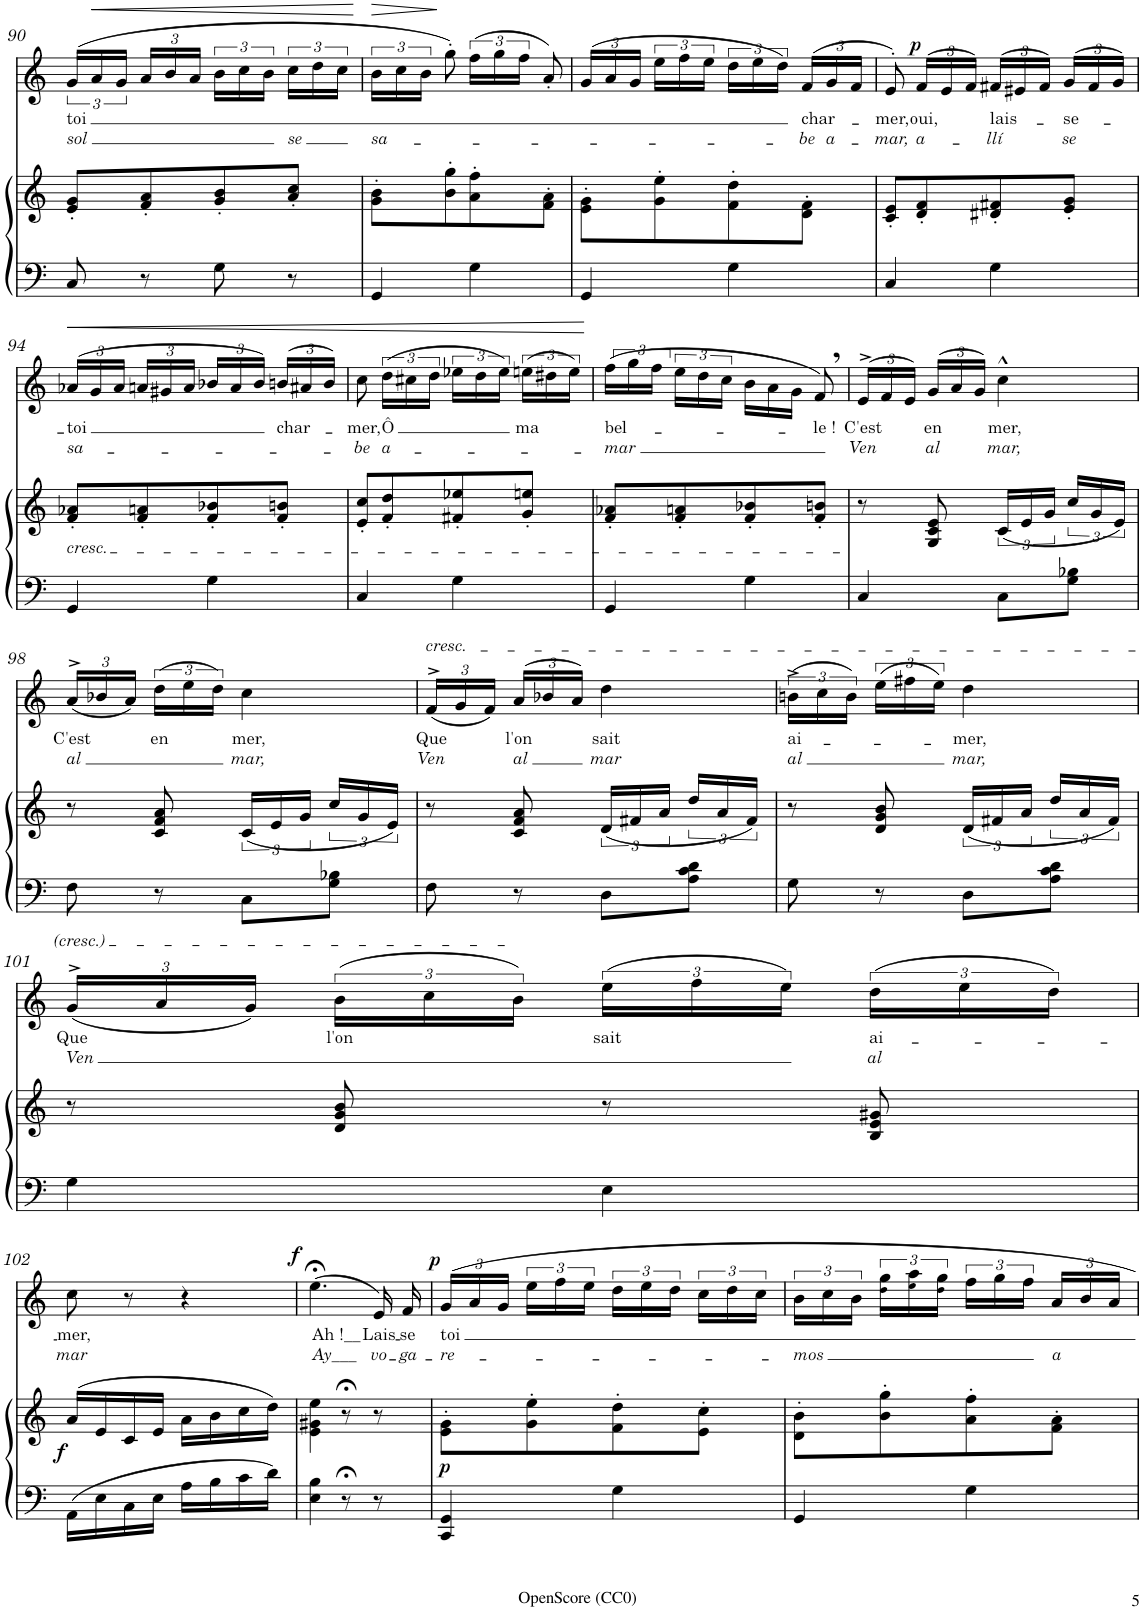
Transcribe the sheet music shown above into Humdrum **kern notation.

**kern	**kern	**dynam	**kern	**text	**text	**dynam
*part2	*part2	*part2	*part1	*part1	*part1	*part1
*staff3	*staff2	*staff2/3	*staff1	*staff1	*staff1	*staff1
*I"Piano	*	*	*I"Chant Voice	*	*	*
*I'Pno	*	*	*	*	*	*
!!LO:PB:g=z
*clefF4	*clefG2	*	*clefG2	*	*	*
*k[]	*k[]	*	*k[]	*	*	*
*M2/4	*M2/4	*	*M2/4	*	*	*
=90	=90	=90	=90	=90	=90	=90
!	!	!	!	!LO:LY:b	!LO:LY:b	!
8C/	8e/' 8g/'L	.	(24g/LL	-toi	-sol	.
!	!	!	!	!	!	!LO:HP:b
.	.	.	24a/	.	.	<
.	.	.	24g/JJ	.	.	.
*	*	*	*Xbrackettup	*	*	*
8r	8f/' 8a/'	.	24a/LL	.	.	.
.	.	.	24b/	.	.	.
.	.	.	24a/JJ	.	.	.
*	*	*	*brackettup	*	*	*
8G\	8g/' 8b/'	.	24b\LL	.	.	.
.	.	.	24cc\	.	.	.
.	.	.	24b\JJ	.	.	.
!	!	!	!	!	!LO:LY:b	!
8r	8a/' 8cc/'J	.	24cc\LL	.	se	.
.	.	.	24dd\	.	.	.
.	.	.	24cc\JJ	.	.	.
.	.	.	.	.	.	[
=91	=91	=91	=91	=91	=91	=91
!	!	!	!	!	!LO:LY:b	!LO:HP:b
4GG/	8g\' 8b\'L	.	24b\LL	.	sa-	>
.	.	.	24cc\	.	.	.
.	.	.	24b\JJ	.	.	.
.	8b\' 8gg\'	.	8gg'\)	.	.	]
4G\	8a\' 8ff\'	.	(24ff\LL	.	.	.
.	.	.	24gg\	.	.	.
.	.	.	24ff\JJ	.	.	.
.	8f\' 8a\'J	.	8a'/)	.	.	.
=92	=92	=92	=92	=92	=92	=92
*	*	*	*Xbrackettup	*	*	*
4GG/	8e\' 8g\'L	.	(24g/LL	.	.	.
.	.	.	24a/	.	.	.
.	.	.	24g/JJ	.	.	.
*	*	*	*brackettup	*	*	*
.	8g\' 8ee\'	.	24ee\LL	.	.	.
.	.	.	24ff\	.	.	.
.	.	.	24ee\JJ	.	.	.
4G\	8f\' 8dd\'	.	24dd\LL	.	.	.
.	.	.	24ee\	.	.	.
.	.	.	24dd\JJ)	.	.	.
*	*	*	*Xbrackettup	*	*	*
!	!	!	!	!LO:LY:b	!LO:LY:b	!
.	8d\' 8f\'J	.	(>24f/LL	char-	-be	.
!	!	!	!	!	!LO:LY:b	!
.	.	.	24g/	.	a-	.
.	.	.	24f/JJ	.	.	.
=93	=93	=93	=93	=93	=93	=93
!	!	!	!	!LO:LY:b	!LO:LY:b	!
4C/	8c/' 8e/'L	.	8e'>/)	-mer,	-mar,	.
!	!	!	!	!LO:LY:b	!LO:LY:b	!LO:DY:a
.	8d/' 8f/'	.	(>24f/LL	oui,	a-	p
.	.	.	24e/	.	.	.
.	.	.	24f/JJ)	.	.	.
!	!	!	!	!LO:LY:b	!LO:LY:b	!
4G\	8d#X/' 8f#X/'	.	(>24f#X/LL	lais-	-llí	.
.	.	.	24e#X/	.	.	.
.	.	.	24f#/JJ)	.	.	.
!	!	!	!	!LO:LY:b	!LO:LY:b	!
.	8e/' 8g/'J	.	(>24g/LL	-se-	se	.
.	.	.	24f#/	.	.	.
.	.	.	24g/JJ)	.	.	.
!!LO:LB:g=z
=94	=94	=94	=94	=94	=94	=94
!	!LO:TX:b:i:t=cresc.	!	!	!	!	!
!	!	!	!	!LO:LY:b	!LO:LY:b	!LO:HP:b
4GG/	8f/' 8a-X/'L	.	(>24a-X/LL	-toi	-sa-	<
.	.	.	24g/	.	.	.
.	.	.	24a-/JJ	.	.	.
.	8f/' 8an/'	.	24an/LL	.	.	.
.	.	.	24g#X/	.	.	.
.	.	.	24a/JJ	.	.	.
4G\	8f/' 8b-X/'	.	24b-X/LL	.	.	.
.	.	.	24a/	.	.	.
.	.	.	24b-/JJ)	.	.	.
!	!	!	!	!LO:LY:b	!	!
.	8f/' 8bn/'J	.	(>24bn/LL	char-	.	.
.	.	.	24a#X/	.	.	.
.	.	.	24b/JJ)	.	.	.
=95	=95	=95	=95	=95	=95	=95
!	!	!	!	!LO:LY:b	!LO:LY:b	!
4C/	8e/' 8cc/'L	.	8cc\	-mer,	-be	.
*	*	*	*brackettup	*	*	*
!	!	!	!	!LO:LY:b	!LO:LY:b	!
.	8f/'< 8dd/'<	.	(24dd\LL	-Ô	a-	.
.	.	.	24cc#X\	.	.	.
.	.	.	24dd\JJ	.	.	.
4G\	8f#X/' 8ee-X/'	.	24ee-X\LL	.	.	.
.	.	.	24dd\	.	.	.
.	.	.	24ee-\JJ)	.	.	.
!	!	!	!	!LO:LY:b	!	!
.	8g/' 8een/'J	.	(24een\LL	ma	.	.
.	.	.	24dd#X\	.	.	.
.	.	.	24ee\JJ)	.	.	.
.	.	.	.	.	.	[
=96	=96	=96	=96	=96	=96	=96
!	!	!	!	!LO:LY:b	!LO:LY:b	!
4GG/	8f/' 8a-X/'L	.	(24ff\LL	bel-	-mar	.
.	.	.	24gg\	.	.	.
.	.	.	24ff\JJ	.	.	.
.	8f/' 8an/'	.	24ee\LL	.	.	.
.	.	.	24dd\	.	.	.
.	.	.	24cc\JJ	.	.	.
4G\	8f/' 8b-X/'	.	24b\LL	.	.	.
.	.	.	24a\	.	.	.
.	.	.	24g\JJ	.	.	.
!	!	!	!	!LO:LY:b	!	!
.	8f/' 8bn/'J	.	8f,/)	-le !	.	.
=97	=97	=97	=97	=97	=97	=97
*	*	*	*Xbrackettup	*	*	*
!	!	!	!	!LO:LY:b	!LO:LY:b	!
4C/	8r	.	(>24e^>/LL	C'est	Ven	.
.	.	.	24f/	.	.	.
.	.	.	24e/JJ)	.	.	.
!	!	!	!	!LO:LY:b	!LO:LY:b	!
.	8G/ 8c/ 8e/	.	(>24g/LL	en	al	.
.	.	.	24a/	.	.	.
.	.	.	24g/JJ)	.	.	.
!	!	!	!	!LO:LY:b	!LO:LY:b	!
8C\L	(24c/LL	.	4cc^^\	mer,	mar,	.
.	24e/	.	.	.	.	.
.	24g/JJ	.	.	.	.	.
8G\ 8B-X\J	24cc/LL	.	.	.	.	.
.	24g/	.	.	.	.	.
.	24e/JJ)	.	.	.	.	.
!!LO:LB:g=z
=98	=98	=98	=98	=98	=98	=98
!	!	!	!	!LO:LY:b	!LO:LY:b	!
8F\	8r	.	(<24a^>/LL	C'est	al	.
.	.	.	24b-X/	.	.	.
.	.	.	24a/JJ)	.	.	.
*	*	*	*brackettup	*	*	*
!	!	!	!	!LO:LY:b	!	!
8r	8c/ 8f/ 8a/	.	(>24dd\LL	en	.	.
.	.	.	24ee\	.	.	.
.	.	.	24dd\JJ)	.	.	.
!	!	!	!	!LO:LY:b	!LO:LY:b	!
8C\L	(24c/LL	.	4cc\	mer,	mar,	.
.	24e/	.	.	.	.	.
.	24g/JJ	.	.	.	.	.
8G\ 8B-X\J	24cc/LL	.	.	.	.	.
.	24g/	.	.	.	.	.
.	24e/JJ)	.	.	.	.	.
=99	=99	=99	=99	=99	=99	=99
*	*	*	*Xbrackettup	*	*	*
!	!	!	!LO:TX:a:i:t=cresc.	!	!	!
!	!	!	!	!LO:LY:b	!LO:LY:b	!
8F\	8r	.	(<24f^>/LL	Que	Ven	.
.	.	.	24g/	.	.	.
.	.	.	24f/JJ)	.	.	.
!	!	!	!	!LO:LY:b	!LO:LY:b	!
8r	8c/ 8f/ 8a/	.	(>24a/LL	l'on	al	.
.	.	.	24b-X/	.	.	.
.	.	.	24a/JJ)	.	.	.
!	!	!	!	!LO:LY:b	!LO:LY:b	!
8D\L	(24d/LL	.	4dd\	sait	mar	.
.	24f#X/	.	.	.	.	.
.	24a/JJ	.	.	.	.	.
8A\ 8c\ 8d\J	24dd/LL	.	.	.	.	.
.	24a/	.	.	.	.	.
.	24f#/JJ)	.	.	.	.	.
=100	=100	=100	=100	=100	=100	=100
*	*	*	*brackettup	*	*	*
!	!	!	!	!LO:LY:b	!LO:LY:b	!
8G\	8r	.	(>24bn^>\LL	ai-	al	.
.	.	.	24cc\	.	.	.
.	.	.	24b\JJ)	.	.	.
8r	8d/ 8g/ 8b/	.	(>24ee\LL	.	.	.
.	.	.	24ff#X\	.	.	.
.	.	.	24ee\JJ)	.	.	.
!	!	!	!	!LO:LY:b	!LO:LY:b	!
8D\L	(24d/LL	.	4dd\	-mer,	mar,	.
.	24f#X/	.	.	.	.	.
.	24a/JJ	.	.	.	.	.
8A\ 8c\ 8d\J	24dd/LL	.	.	.	.	.
.	24a/	.	.	.	.	.
.	24f#/JJ)	.	.	.	.	.
!!LO:LB:g=z
=101	=101	=101	=101	=101	=101	=101
*	*	*	*Xbrackettup	*	*	*
!	!	!	!	!LO:LY:b	!LO:LY:b	!
4G\	8r	.	(<24g^>/LL	Que	Ven	.
.	.	.	24a/	.	.	.
.	.	.	24g/JJ)	.	.	.
*	*	*	*brackettup	*	*	*
!	!	!	!	!LO:LY:b	!	!
.	8d/ 8g/ 8b/	.	(>24b\LL	l'on	.	.
.	.	.	24cc\	.	.	.
.	.	.	24b\JJ)	.	.	.
!	!	!	!	!LO:LY:b	!	!
4E\	8r	.	(>24ee\LL	sait	.	.
.	.	.	24ff\	.	.	.
.	.	.	24ee\JJ)	.	.	.
!	!	!	!	!LO:LY:b	!LO:LY:b	!
.	8B/ 8e/ 8g#X/	.	(>24dd\LL	ai-	al	.
.	.	.	24ee\	.	.	.
.	.	.	24dd\JJ)	.	.	.
!!LO:LB:g=z
=102	=102	=102	=102	=102	=102	=102
!	!	!LO:DY:b	!	!LO:LY:b	!LO:LY:b	!
16AA\LL	(16a/LL	f	8cc\	-mer,	mar	.
16E\	16e/	.	.	.	.	.
16C\	16c/	.	8r	.	.	.
16E\JJ	16e/JJ	.	.	.	.	.
16A\LL	16a\LL	.	4r	.	.	.
16B\	16b\	.	.	.	.	.
16c\	16cc\	.	.	.	.	.
16d\JJ	16dd\JJ)	.	.	.	.	.
=103	=103	=103	=103	=103	=103	=103
!	!	!	!	!LO:LY:b	!LO:LY:b	!LO:DY:a
4E\ 4B\	4e\ 4g#X\ 4ee\	.	(4.ee;<\	Ah !__	Ay___	f
8r;<	8r;<	.	.	.	.	.
!	!	!	!	!LO:LY:b	!LO:LY:b	!
8r	8r	.	16e/)	Lais-	vo-	.
!	!	!	!	!LO:LY:b	!LO:LY:b	!
.	.	.	16f/	-se	-ga-	.
=104	=104	=104	=104	=104	=104	=104
*	*	*	*Xbrackettup	*	*	*
!	!	!LO:DY:b	!	!LO:LY:b	!LO:LY:b	!LO:DY:a
4CC/ 4GG/	8e\' 8g\'L	p	24g/LL	-toi	-re-	p
.	.	.	24a/	.	.	.
.	.	.	24g/JJ	.	.	.
*	*	*	*brackettup	*	*	*
.	8g\' 8ee\'	.	24ee\LL	.	.	.
.	.	.	24ff\	.	.	.
.	.	.	24ee\JJ	.	.	.
4G\	8f\' 8dd\'	.	24dd\LL	.	.	.
.	.	.	24ee\	.	.	.
.	.	.	24dd\JJ	.	.	.
.	8e\' 8cc\'J	.	24cc\LL	.	.	.
.	.	.	24dd\	.	.	.
.	.	.	24cc\JJ	.	.	.
=105	=105	=105	=105	=105	=105	=105
!	!	!	!	!	!LO:LY:b	!
4GG/	8d\' 8b\'L	.	24b\LL	.	-mos	.
.	.	.	24cc\	.	.	.
.	.	.	24b\JJ	.	.	.
.	8b\' 8gg\'	.	24dd\ 24gg\LL	.	.	.
.	.	.	24ee\ 24aa\	.	.	.
.	.	.	24dd\ 24gg\JJ	.	.	.
4G\	8a\' 8ff\'	.	24ff\LL	.	.	.
.	.	.	24gg\	.	.	.
.	.	.	24ff\JJ	.	.	.
*	*	*	*Xbrackettup	*	*	*
!	!	!	!	!	!LO:LY:b	!
.	8f\' 8a\'J	.	24a/LL	.	a	.
.	.	.	24b/	.	.	.
.	.	.	24a/JJ	.	.	.
=	=	=	=	=	=	=
*-	*-	*-	*-	*-	*-	*-
